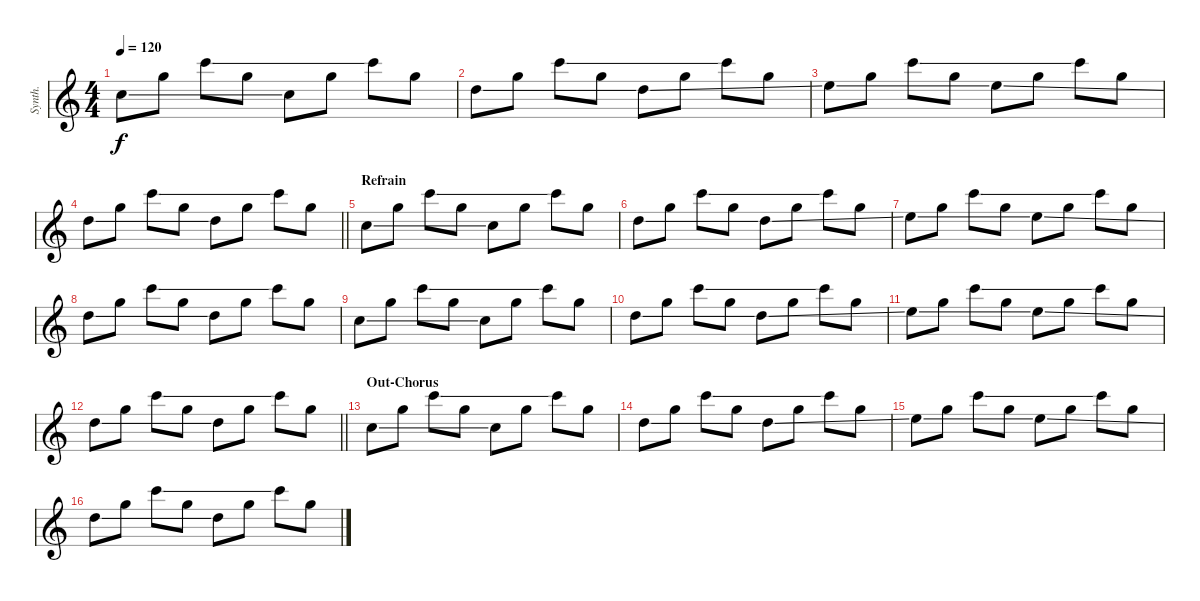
\defaultSystemsLayout 4
\bracketExtendMode groupsimilarinstruments
\otherSystemsTrackNameOrientation horizontal
\track ("Synth." "Synth.") {multiBarRest instrument fx1rain}
\staff {score}
\tuning (E4 B3 G3 D3 A2 E2)
\ts (4 4)
\tempo 120
\clef g2
\ks c
22.4{ss}.8{dy f beam Down} 20.2.8{beam Down} 20.1{ss}.8{beam Down} 20.2.8{beam Down} 22.4.8{beam Down} 20.2.8{beam Down} 20.1.8{beam Down} 20.2.8{beam Down} |
19.3{ss}.8{beam Down} 20.2.8{beam Down} 20.1{ss}.8{beam Down} 20.2.8{beam Down} 19.3{ss}.8{beam Down} 20.2.8{beam Down} 20.1.8{beam Down} 20.2.8{beam Down} |
21.3{ss}.8{beam Down} 20.2.8{beam Down} 20.1{ss}.8{beam Down} 20.2.8{beam Down} 21.3{ss}.8{beam Down} 20.2.8{beam Down} 20.1.8{beam Down} 20.2.8{beam Down} |
\barLineRight lightlight
19.3{ss}.8{beam Down} 20.2.8{beam Down} 20.1{ss}.8{beam Down} 20.2.8{beam Down} 19.3.8{beam Down} 20.2.8{beam Down} 20.1.8{beam Down} 20.2.8{beam Down} |
\section ("" "Refrain")
22.4{ss}.8{beam Down} 20.2.8{beam Down} 20.1{ss}.8{beam Down} 20.2.8{beam Down} 22.4.8{beam Down} 20.2.8{beam Down} 20.1.8{beam Down} 20.2.8{beam Down} |
19.3{ss}.8{beam Down} 20.2.8{beam Down} 20.1{ss}.8{beam Down} 20.2.8{beam Down} 19.3{ss}.8{beam Down} 20.2.8{beam Down} 20.1.8{beam Down} 20.2.8{beam Down} |
21.3{ss}.8{beam Down} 20.2.8{beam Down} 20.1{ss}.8{beam Down} 20.2.8{beam Down} 21.3{ss}.8{beam Down} 20.2.8{beam Down} 20.1.8{beam Down} 20.2.8{beam Down} |
19.3{ss}.8{beam Down} 20.2.8{beam Down} 20.1{ss}.8{beam Down} 20.2.8{beam Down} 19.3.8{beam Down} 20.2.8{beam Down} 20.1.8{beam Down} 20.2.8{beam Down} |
22.4{ss}.8{beam Down} 20.2.8{beam Down} 20.1{ss}.8{beam Down} 20.2.8{beam Down} 22.4.8{beam Down} 20.2.8{beam Down} 20.1.8{beam Down} 20.2.8{beam Down} |
19.3{ss}.8{beam Down} 20.2.8{beam Down} 20.1{ss}.8{beam Down} 20.2.8{beam Down} 19.3{ss}.8{beam Down} 20.2.8{beam Down} 20.1.8{beam Down} 20.2.8{beam Down} |
21.3{ss}.8{beam Down} 20.2.8{beam Down} 20.1{ss}.8{beam Down} 20.2.8{beam Down} 21.3{ss}.8{beam Down} 20.2.8{beam Down} 20.1.8{beam Down} 20.2.8{beam Down} |
\barLineRight lightlight
19.3{ss}.8{beam Down} 20.2.8{beam Down} 20.1{ss}.8{beam Down} 20.2.8{beam Down} 19.3.8{beam Down} 20.2.8{beam Down} 20.1.8{beam Down} 20.2.8{beam Down} |
\section ("" "Out-Chorus")
22.4{ss}.8{beam Down} 20.2.8{beam Down} 20.1{ss}.8{beam Down} 20.2.8{beam Down} 22.4.8{beam Down} 20.2.8{beam Down} 20.1.8{beam Down} 20.2.8{beam Down} |
19.3{ss}.8{beam Down} 20.2.8{beam Down} 20.1{ss}.8{beam Down} 20.2.8{beam Down} 19.3{ss}.8{beam Down} 20.2.8{beam Down} 20.1.8{beam Down} 20.2.8{beam Down} |
21.3{ss}.8{beam Down} 20.2.8{beam Down} 20.1{ss}.8{beam Down} 20.2.8{beam Down} 21.3{ss}.8{beam Down} 20.2.8{beam Down} 20.1.8{beam Down} 20.2.8{beam Down} |
19.3{ss}.8{beam Down} 20.2.8{beam Down} 20.1{ss}.8{beam Down} 20.2.8{beam Down} 19.3.8{beam Down} 20.2.8{beam Down} 20.1.8{beam Down} 20.2.8{beam Down}
